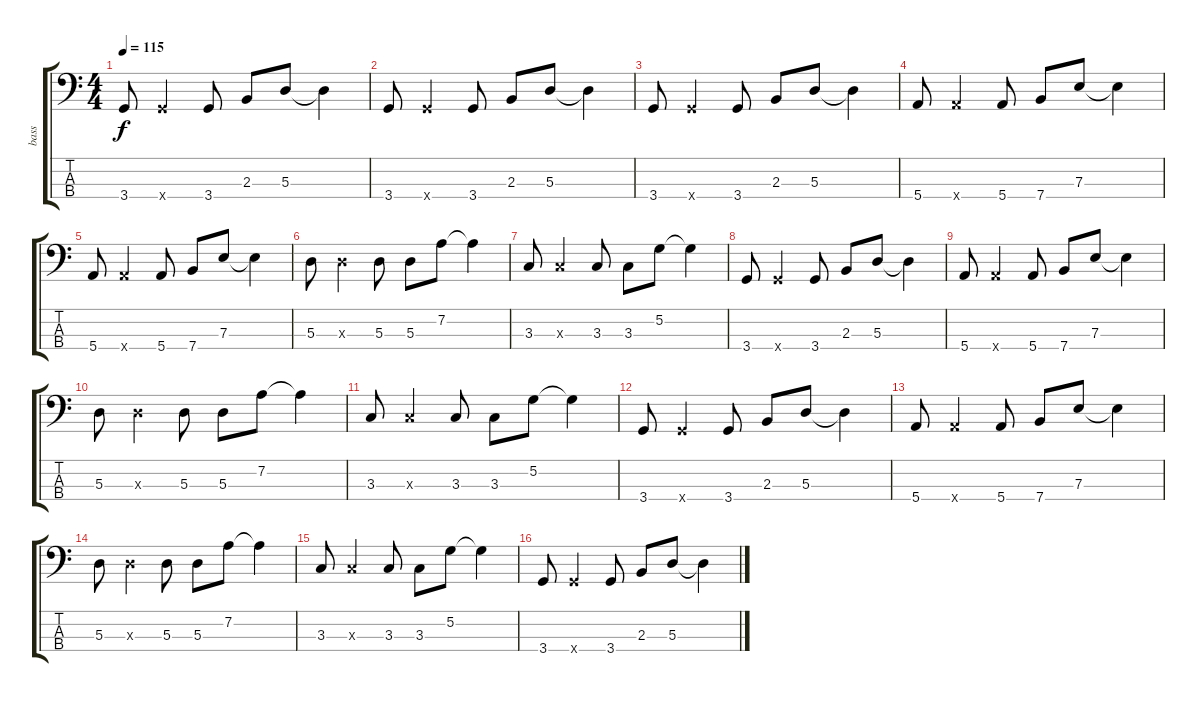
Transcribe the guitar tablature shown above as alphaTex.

\track ("bass" "bass") {instrument electricbassfinger}
\staff {score tabs}
\tuning (G2 D2 A1 E1) {hide}
\ts (4 4)
\tempo 115
\clef f4
\ks c
3.4.8{dy f} 3.4{x}.4 3.4.8 2.3.8 5.3.8 5.3{t}.4 |
3.4.8 3.4{x}.4 3.4.8 2.3.8 5.3.8 5.3{t}.4 |
3.4.8 3.4{x}.4 3.4.8 2.3.8 5.3.8 5.3{t}.4 |
5.4.8 5.4{x}.4 5.4.8 7.4.8 7.3.8 7.3{t}.4 |
5.4.8 5.4{x}.4 5.4.8 7.4.8 7.3.8 7.3{t}.4 |
5.3.8 5.3{x}.4 5.3.8 5.3.8 7.2.8 7.2{t}.4 |
3.3.8 3.3{x}.4 3.3.8 3.3.8 5.2.8 5.2{t}.4 |
3.4.8 3.4{x}.4 3.4.8 2.3.8 5.3.8 5.3{t}.4 |
5.4.8 5.4{x}.4 5.4.8 7.4.8 7.3.8 7.3{t}.4 |
5.3.8 5.3{x}.4 5.3.8 5.3.8 7.2.8 7.2{t}.4 |
3.3.8 3.3{x}.4 3.3.8 3.3.8 5.2.8 5.2{t}.4 |
3.4.8 3.4{x}.4 3.4.8 2.3.8 5.3.8 5.3{t}.4 |
5.4.8 5.4{x}.4 5.4.8 7.4.8 7.3.8 7.3{t}.4 |
5.3.8 5.3{x}.4 5.3.8 5.3.8 7.2.8 7.2{t}.4 |
3.3.8 3.3{x}.4 3.3.8 3.3.8 5.2.8 5.2{t}.4 |
3.4.8 3.4{x}.4 3.4.8 2.3.8 5.3.8 5.3{t}.4
